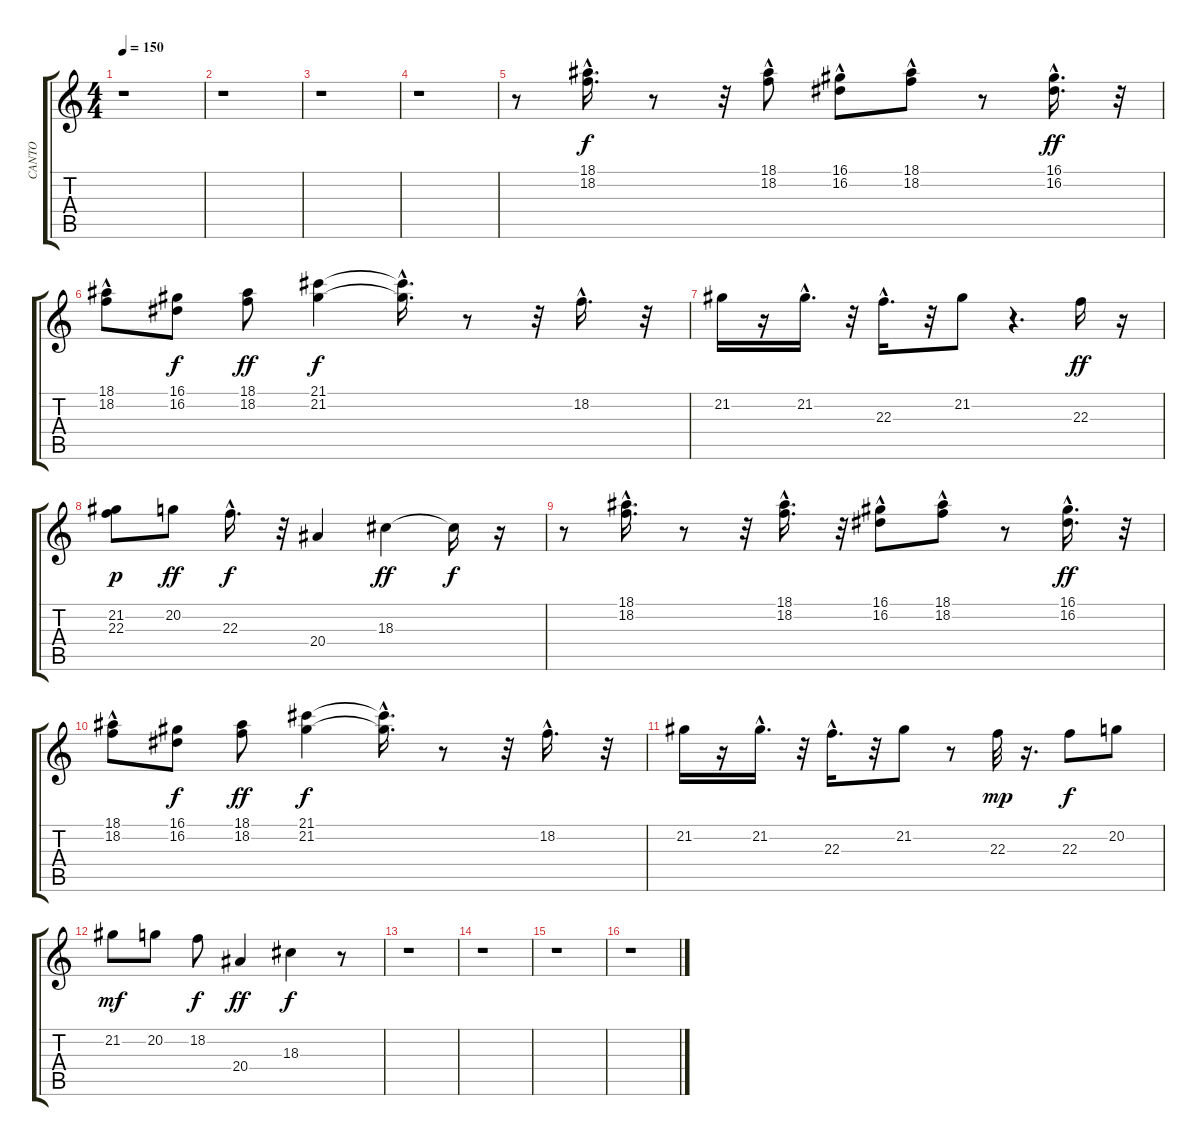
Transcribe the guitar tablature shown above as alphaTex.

\track ("CANTO" "CANTO") {instrument vibraphone}
\staff {score tabs}
\tuning (E4 B3 G3 D3 A2 E2) {hide}
\ts (4 4)
\tempo 150
\clef g2
\ks c
r.1{dy mf} |
r.1 |
r.1 |
r.1 |
r.8 (18.1{hac} 18.2{hac}).16{d dy f} r.8 r.32 (18.1 18.2{hac}).8 (16.1{hac} 16.2).8 (18.1{hac} 18.2).8 r.8 (16.1 16.2{hac}).16{d dy ff} r.32 |
(18.1{hac} 18.2).8 (16.1 16.2).8{dy f} (18.1 18.2).8{dy ff} (21.1 21.2).4{dy f} (21.1{t} 21.2{hac t}).16{d} r.8 r.32 18.2{hac}.16{d} r.32 |
21.2.16 r.16 21.2{hac}.16{d} r.32 22.3{hac}.16{d} r.32 21.2.8 r.4{d} 22.3.16{dy ff} r.16 |
(21.2 22.3).8{dy p} 20.2.8{dy ff} 22.3{hac}.16{d dy f} r.32 20.4.4 18.3.4{dy ff} 18.3{t}.16{dy f} r.16 |
r.8 (18.1{hac} 18.2{hac}).16{d} r.8 r.32 (18.1{hac} 18.2{hac}).16{d} r.32 (16.1{hac} 16.2).8 (18.1{hac} 18.2).8 r.8 (16.1 16.2{hac}).16{d dy ff} r.32 |
(18.1{hac} 18.2).8 (16.1 16.2).8{dy f} (18.1 18.2).8{dy ff} (21.1 21.2).4{dy f} (21.1{t} 21.2{hac t}).16{d} r.8 r.32 18.2{hac}.16{d} r.32 |
21.2.16 r.16 21.2{hac}.16{d} r.32 22.3{hac}.16{d} r.32 21.2.8 r.8 22.3.32{dy mp} r.16{d} 22.3.8{dy f} 20.2.8 |
21.2.8{dy mf} 20.2.8 18.2.8{dy f} 20.4.4{dy ff} 18.3.4{dy f} r.8 |
r.1 |
r.1 |
r.1 |
r.1
